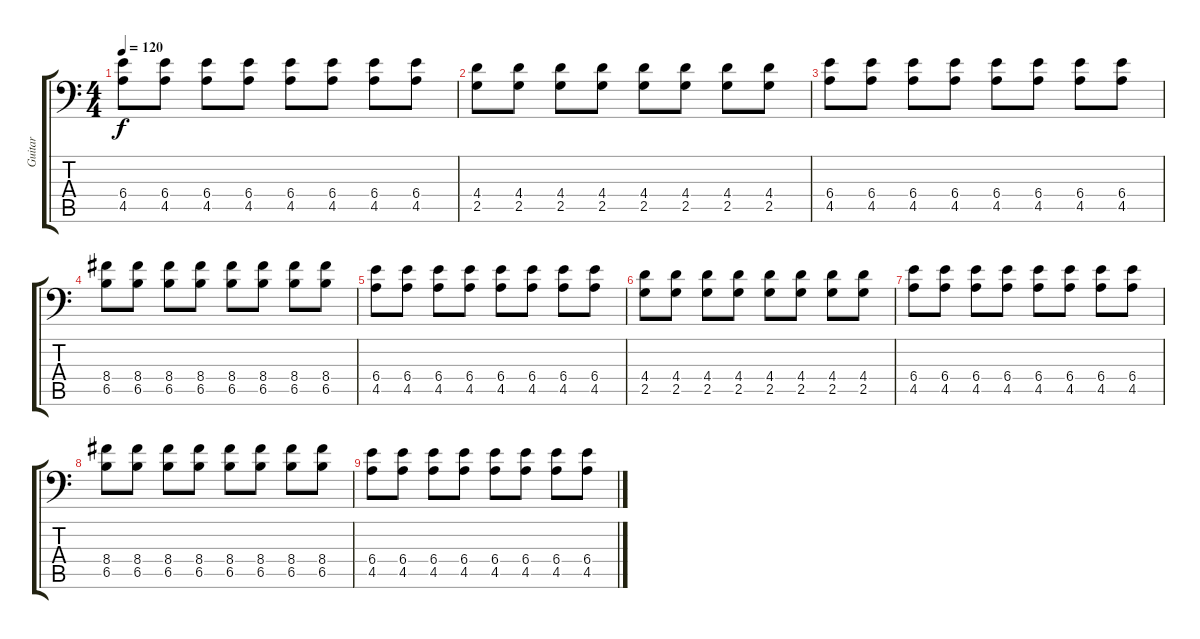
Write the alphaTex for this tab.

\track ("Guitar" "Guitar") {instrument overdrivenguitar}
\staff {score tabs}
\tuning (C4 G3 Eb3 Bb2 F2 Bb1) {hide}
\ts (4 4)
\tempo 120
\clef f4
\ks c
(6.4 4.5).8{dy f} (6.4 4.5).8 (6.4 4.5).8 (6.4 4.5).8 (6.4 4.5).8 (6.4 4.5).8 (6.4 4.5).8 (6.4 4.5).8 |
(4.4 2.5).8 (4.4 2.5).8 (4.4 2.5).8 (4.4 2.5).8 (4.4 2.5).8 (4.4 2.5).8 (4.4 2.5).8 (4.4 2.5).8 |
(6.4 4.5).8 (6.4 4.5).8 (6.4 4.5).8 (6.4 4.5).8 (6.4 4.5).8 (6.4 4.5).8 (6.4 4.5).8 (6.4 4.5).8 |
(8.4 6.5).8 (8.4 6.5).8 (8.4 6.5).8 (8.4 6.5).8 (8.4 6.5).8 (8.4 6.5).8 (8.4 6.5).8 (8.4 6.5).8 |
(6.4 4.5).8 (6.4 4.5).8 (6.4 4.5).8 (6.4 4.5).8 (6.4 4.5).8 (6.4 4.5).8 (6.4 4.5).8 (6.4 4.5).8 |
(4.4 2.5).8 (4.4 2.5).8 (4.4 2.5).8 (4.4 2.5).8 (4.4 2.5).8 (4.4 2.5).8 (4.4 2.5).8 (4.4 2.5).8 |
(6.4 4.5).8 (6.4 4.5).8 (6.4 4.5).8 (6.4 4.5).8 (6.4 4.5).8 (6.4 4.5).8 (6.4 4.5).8 (6.4 4.5).8 |
(8.4 6.5).8 (8.4 6.5).8 (8.4 6.5).8 (8.4 6.5).8 (8.4 6.5).8 (8.4 6.5).8 (8.4 6.5).8 (8.4 6.5).8 |
(6.4 4.5).8 (6.4 4.5).8 (6.4 4.5).8 (6.4 4.5).8 (6.4 4.5).8 (6.4 4.5).8 (6.4 4.5).8 (6.4 4.5).8
